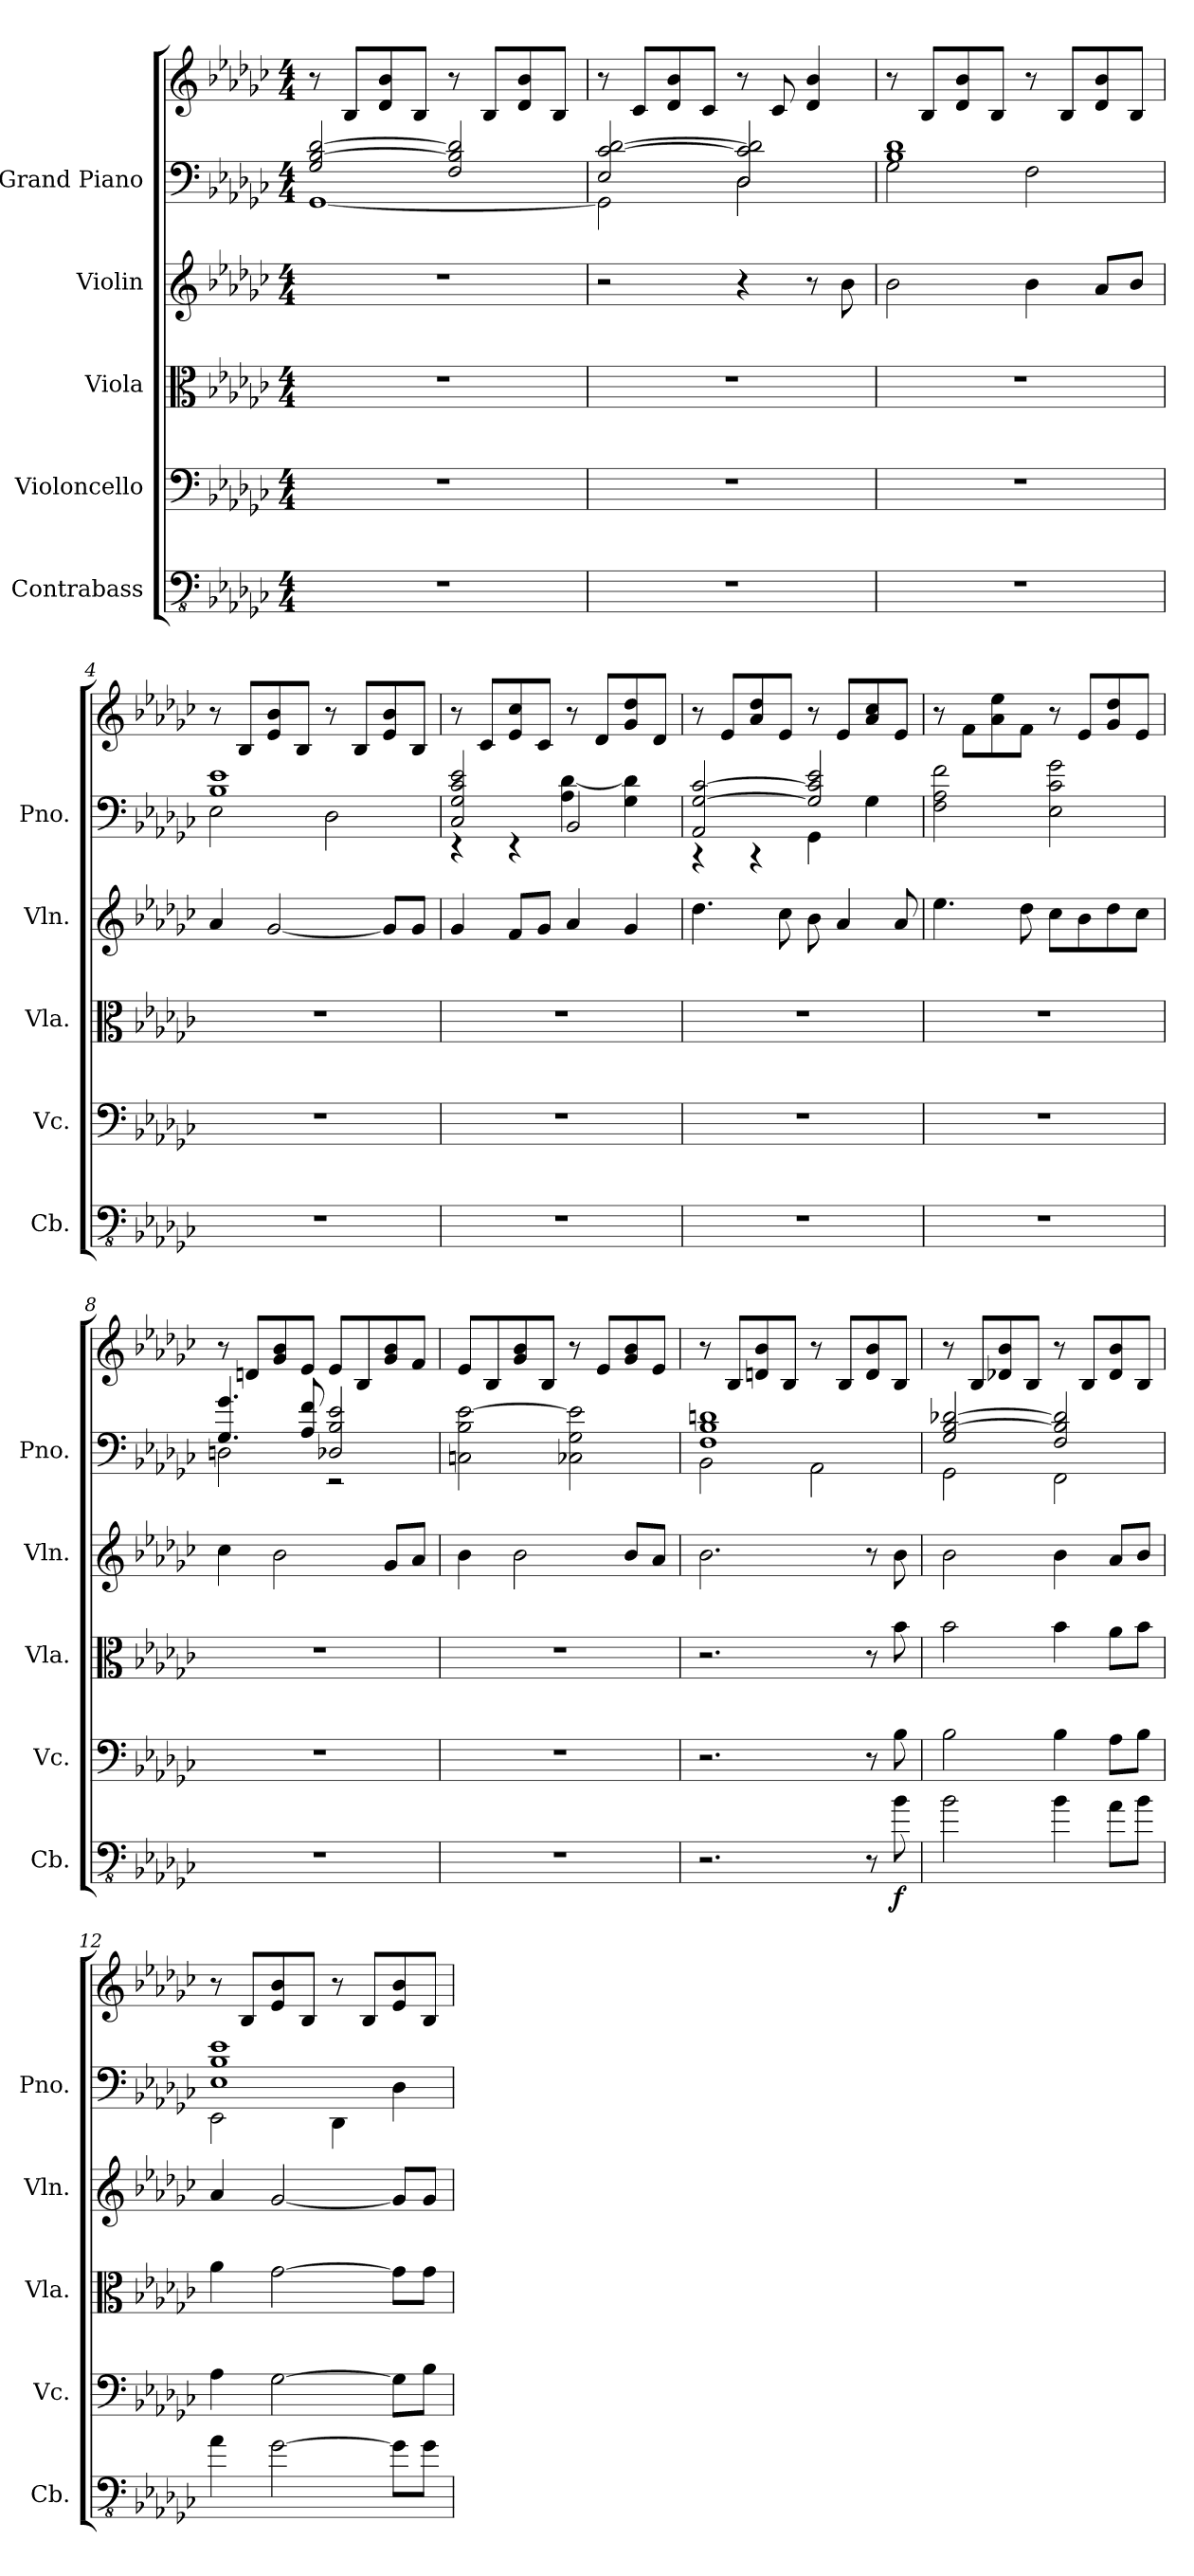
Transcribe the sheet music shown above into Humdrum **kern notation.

**kern	**dynam	**kern	**kern	**kern	**kern	**kern
*part5	*part5	*part4	*part3	*part2	*part1	*part1
*staff6	*staff6	*staff5	*staff4	*staff3	*staff2	*staff1
*I"Contrabass	*	*I"Violoncello	*I"Viola	*I"Violin	*I"Grand Piano	*
*I'Cb.	*	*I'Vc.	*I'Vla.	*I'Vln.	*I'Pno.	*
*clefFv4	*	*clefF4	*clefC3	*clefG2	*clefF4	*clefG2
*ITrd7c12	*	*	*	*	*	*
*k[b-e-a-d-g-c-]	*	*k[b-e-a-d-g-c-]	*k[b-e-a-d-g-c-]	*k[b-e-a-d-g-c-]	*k[b-e-a-d-g-c-]	*k[b-e-a-d-g-c-]
*M4/4	*	*M4/4	*M4/4	*M4/4	*M4/4	*M4/4
*MM72	*	*MM72	*MM72	*MM72	*MM72	*MM72
=1	=1	=1	=1	=1	=1	=1
*	*	*	*	*	*^	*
1r	.	1r	1r	1r	2G-/ [2B-/ [2d-/	[1GG-	8r
.	.	.	.	.	.	.	8B-/L
.	.	.	.	.	.	.	8d-/ 8b-/
.	.	.	.	.	.	.	8B-/J
.	.	.	.	.	2F/ 2B-/] 2d-/]	.	8r
.	.	.	.	.	.	.	8B-/L
.	.	.	.	.	.	.	8d-/ 8b-/
.	.	.	.	.	.	.	8B-/J
=2	=2	=2	=2	=2	=2	=2	=2
1r	.	1r	1r	2r	2E-/ [2c-/ [2d-/	2GG-\]	8r
.	.	.	.	.	.	.	8c-/L
.	.	.	.	.	.	.	8d-/ 8b-/
.	.	.	.	.	.	.	8c-/J
.	.	.	.	4r	2D-/ 2c-/] 2d-/]	2D-\	8r
.	.	.	.	.	.	.	8c-/
.	.	.	.	8r	.	.	4d-/ 4b-/
.	.	.	.	8b-\	.	.	.
=3	=3	=3	=3	=3	=3	=3	=3
1r	.	1r	1r	2b-\	1B- 1d-	2G-\	8r
.	.	.	.	.	.	.	8B-/L
.	.	.	.	.	.	.	8d-/ 8b-/
.	.	.	.	.	.	.	8B-/J
.	.	.	.	4b-\	.	2F\	8r
.	.	.	.	.	.	.	8B-/L
.	.	.	.	8a-/L	.	.	8d-/ 8b-/
.	.	.	.	8b-/J	.	.	8B-/J
=4	=4	=4	=4	=4	=4	=4	=4
1r	.	1r	1r	4a-/	1B- 1e-	2E-\	8r
.	.	.	.	.	.	.	8B-/L
.	.	.	.	[2g-/	.	.	8e-/ 8b-/
.	.	.	.	.	.	.	8B-/J
.	.	.	.	.	.	2D-\	8r
.	.	.	.	.	.	.	8B-/L
.	.	.	.	8g-/L]	.	.	8e-/ 8b-/
.	.	.	.	8g-/J	.	.	8B-/J
!!LO:LB:g=z
=5	=5	=5	=5	=5	=5	=5	=5
1r	.	1r	1r	4g-/	2C-/ 2G-/ 2c-/ 2e-/	4r	8r
.	.	.	.	.	.	.	8c-/L
.	.	.	.	8f/L	.	4r	8e-/ 8cc-/
.	.	.	.	8g-/J	.	.	8c-/J
.	.	.	.	4a-/	2BB-/	4A-\ [4d-\	8r
.	.	.	.	.	.	.	8d-/L
.	.	.	.	4g-/	.	4G-\ 4d-\]	8g-/ 8dd-/
.	.	.	.	.	.	.	8d-/J
=6	=6	=6	=6	=6	=6	=6	=6
1r	.	1r	1r	4.dd-\	2AA-/ [2G-/ [2c-/	4r	8r
.	.	.	.	.	.	.	8e-/L
.	.	.	.	.	.	4r	8a-/ 8dd-/
.	.	.	.	8cc-\	.	.	8e-/J
.	.	.	.	8b-\	2G-/] 2c-/] 2e-/	4GG-\	8r
.	.	.	.	4a-/	.	.	8e-/L
.	.	.	.	.	.	4G-\	8a-/ 8cc-/
.	.	.	.	8a-/	.	.	8e-/J
*	*	*	*	*	*v	*v	*
=7	=7	=7	=7	=7	=7	=7
1r	.	1r	1r	4.ee-\	2F\ 2A-\ 2f\	8r
.	.	.	.	.	.	8f\L
.	.	.	.	.	.	8a-\ 8ee-\
.	.	.	.	8dd-\	.	8f\J
.	.	.	.	8cc-\L	2E-\ 2c-\ 2g-\	8r
.	.	.	.	8b-\	.	8e-/L
.	.	.	.	8dd-\	.	8g-/ 8dd-/
.	.	.	.	8cc-\J	.	8e-/J
=8	=8	=8	=8	=8	=8	=8
*	*	*	*	*	*^	*
1r	.	1r	1r	4cc-\	4.G-/ 4.g-/	2Dn\	8r
.	.	.	.	.	.	.	8dn/L
.	.	.	.	2b-\	.	.	8g-/ 8b-/
.	.	.	.	.	8A-/ 8f/	.	8e-/J
.	.	.	.	.	2D-X/ 2B-/ 2e-/	2r	8e-/L
.	.	.	.	.	.	.	8B-/
.	.	.	.	8g-/L	.	.	8g-/ 8b-/
.	.	.	.	8a-/J	.	.	8f/J
*	*	*	*	*	*v	*v	*
!!LO:PB:g=z
=9	=9	=9	=9	=9	=9	=9
1r	.	1r	1r	4b-\	2Cn\ 2B-\ [2e-\	8e-/L
.	.	.	.	.	.	8B-/
.	.	.	.	2b-\	.	8g-/ 8b-/
.	.	.	.	.	.	8B-/J
.	.	.	.	.	2C-X\ 2G-\ 2e-\]	8r
.	.	.	.	.	.	8e-/L
.	.	.	.	8b-/L	.	8g-/ 8b-/
.	.	.	.	8a-/J	.	8e-/J
=10	=10	=10	=10	=10	=10	=10
*	*	*	*	*	*^	*
2.r	.	2.r	2.r	2.b-\	1F 1B- 1dn	2BB-\	8r
.	.	.	.	.	.	.	8B-/L
.	.	.	.	.	.	.	8dn/ 8b-/
.	.	.	.	.	.	.	8B-/J
.	.	.	.	.	.	2AA-\	8r
.	.	.	.	.	.	.	8B-/L
8r	.	8r	8r	8r	.	.	8d/ 8b-/
!	!LO:DY:b	!	!	!	!	!	!
8BB-\	f	8B-\	8b-\	8b-\	.	.	8B-/J
=11	=11	=11	=11	=11	=11	=11	=11
2BB-\	.	2B-\	2b-\	2b-\	2G-/ [2B-/ [2d-X/	2GG-\	8r
.	.	.	.	.	.	.	8B-/L
.	.	.	.	.	.	.	8d-X/ 8b-/
.	.	.	.	.	.	.	8B-/J
4BB-\	.	4B-\	4b-\	4b-\	2F/ 2B-/] 2d-/]	2FF\	8r
.	.	.	.	.	.	.	8B-/L
8AA-\L	.	8A-\L	8a-\L	8a-/L	.	.	8d-/ 8b-/
8BB-\J	.	8B-\J	8b-\J	8b-/J	.	.	8B-/J
=12	=12	=12	=12	=12	=12	=12	=12
4AA-\	.	4A-\	4a-\	4a-/	1E- 1B- 1e-	2EE-\	8r
.	.	.	.	.	.	.	8B-/L
[2GG-\	.	[2G-\	[2g-\	[2g-/	.	.	8e-/ 8b-/
.	.	.	.	.	.	.	8B-/J
.	.	.	.	.	.	4DD-\	8r
.	.	.	.	.	.	.	8B-/L
8GG-\L]	.	8G-\L]	8g-\L]	8g-/L]	.	4D-\	8e-/ 8b-/
8GG-\J	.	8B-\J	8g-\J	8g-/J	.	.	8B-/J
*	*	*	*	*	*v	*v	*
=	=	=	=	=	=	=
*-	*-	*-	*-	*-	*-	*-
